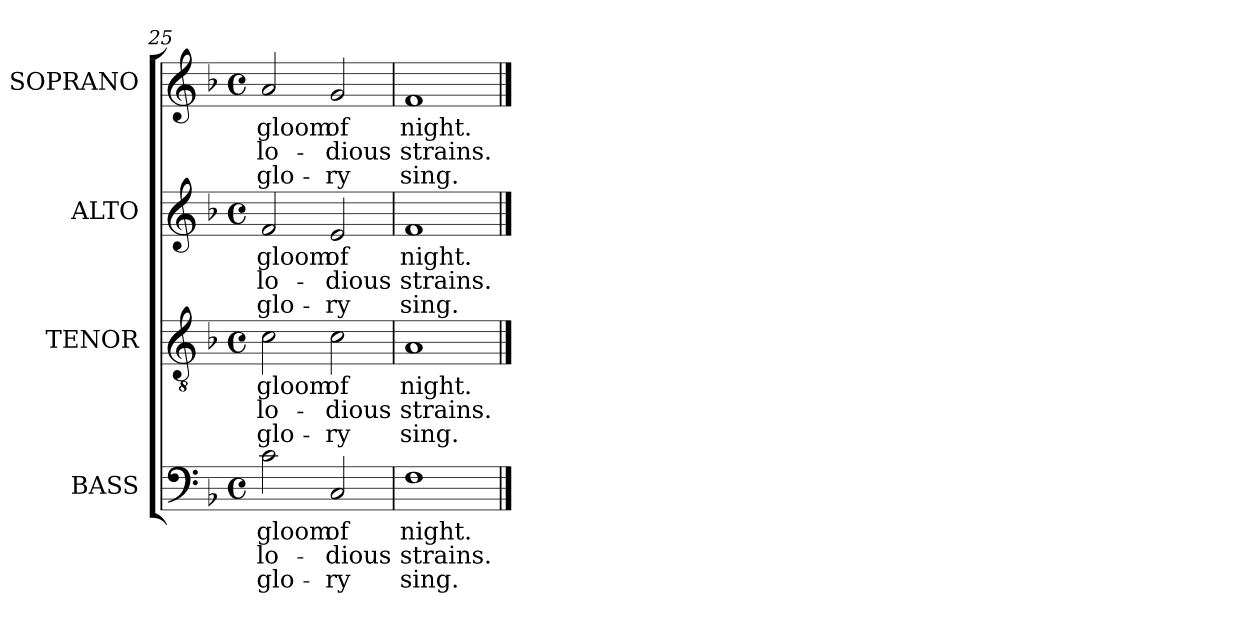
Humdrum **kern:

**kern	**text	**text	**text	**kern	**text	**text	**text	**kern	**text	**text	**text	**kern	**text	**text	**text
*part4	*part4	*part4	*part4	*part3	*part3	*part3	*part3	*part2	*part2	*part2	*part2	*part1	*part1	*part1	*part1
*staff4	*staff4	*staff4	*staff4	*staff3	*staff3	*staff3	*staff3	*staff2	*staff2	*staff2	*staff2	*staff1	*staff1	*staff1	*staff1
*I"BASS	*	*	*	*I"TENOR	*	*	*	*I"ALTO	*	*	*	*I"SOPRANO	*	*	*
*I'B.	*	*	*	*I'T.	*	*	*	*I'A.	*	*	*	*I'S.	*	*	*
*clefF4	*	*	*	*clefGv2	*	*	*	*clefG2	*	*	*	*clefG2	*	*	*
*	*	*	*	*ITrd7c12	*	*	*	*	*	*	*	*	*	*	*
*k[b-]	*	*	*	*k[b-]	*	*	*	*k[b-]	*	*	*	*k[b-]	*	*	*
*F:	*	*	*	*F:	*	*	*	*F:	*	*	*	*F:	*	*	*
*M4/4	*	*	*	*M4/4	*	*	*	*M4/4	*	*	*	*M4/4	*	*	*
*met(c)	*	*	*	*met(c)	*	*	*	*met(c)	*	*	*	*met(c)	*	*	*
=25	=25	=25	=25	=25	=25	=25	=25	=25	=25	=25	=25	=25	=25	=25	=25
!	!LO:LY:b:color=#000000	!LO:LY:b:color=#000000	!LO:LY:b:color=#000000	!	!	!	!	!	!	!	!	!	!	!	!
!	!	!	!	!	!LO:LY:b:color=#000000	!LO:LY:b:color=#000000	!LO:LY:b:color=#000000	!	!	!	!	!	!	!	!
!	!	!	!	!	!	!	!	!	!LO:LY:b:color=#000000	!LO:LY:b:color=#000000	!LO:LY:b:color=#000000	!	!	!	!
!	!	!	!	!	!	!	!	!	!	!	!	!	!LO:LY:b:color=#000000	!LO:LY:b:color=#000000	!LO:LY:b:color=#000000
2ci\	gloom	-lo-	glo-	2Ci\	gloom	-lo-	glo-	2fi/	gloom	-lo-	glo-	2ai/	gloom	-lo-	glo-
!	!LO:LY:b:color=#000000	!LO:LY:b:color=#000000	!LO:LY:b:color=#000000	!	!	!	!	!	!	!	!	!	!	!	!
!	!	!	!	!	!LO:LY:b:color=#000000	!LO:LY:b:color=#000000	!LO:LY:b:color=#000000	!	!	!	!	!	!	!	!
!	!	!	!	!	!	!	!	!	!LO:LY:b:color=#000000	!LO:LY:b:color=#000000	!LO:LY:b:color=#000000	!	!	!	!
!	!	!	!	!	!	!	!	!	!	!	!	!	!LO:LY:b:color=#000000	!LO:LY:b:color=#000000	!LO:LY:b:color=#000000
2Ci/	of	-dious	-ry	2Ci\	of	-dious	-ry	2ei/	of	-dious	-ry	2gi/	of	-dious	-ry
=26	=26	=26	=26	=26	=26	=26	=26	=26	=26	=26	=26	=26	=26	=26	=26
!	!LO:LY:b:color=#000000	!LO:LY:b:color=#000000	!LO:LY:b:color=#000000	!	!	!	!	!	!	!	!	!	!	!	!
!	!	!	!	!	!LO:LY:b:color=#000000	!LO:LY:b:color=#000000	!LO:LY:b:color=#000000	!	!	!	!	!	!	!	!
!	!	!	!	!	!	!	!	!	!LO:LY:b:color=#000000	!LO:LY:b:color=#000000	!LO:LY:b:color=#000000	!	!	!	!
!	!	!	!	!	!	!	!	!	!	!	!	!	!LO:LY:b:color=#000000	!LO:LY:b:color=#000000	!LO:LY:b:color=#000000
1Fi	night.	strains.	sing.	1AAi	night.	strains.	sing.	1fi	night.	strains.	sing.	1fi	night.	strains.	sing.
==	==	==	==	==	==	==	==	==	==	==	==	==	==	==	==
*-	*-	*-	*-	*-	*-	*-	*-	*-	*-	*-	*-	*-	*-	*-	*-
